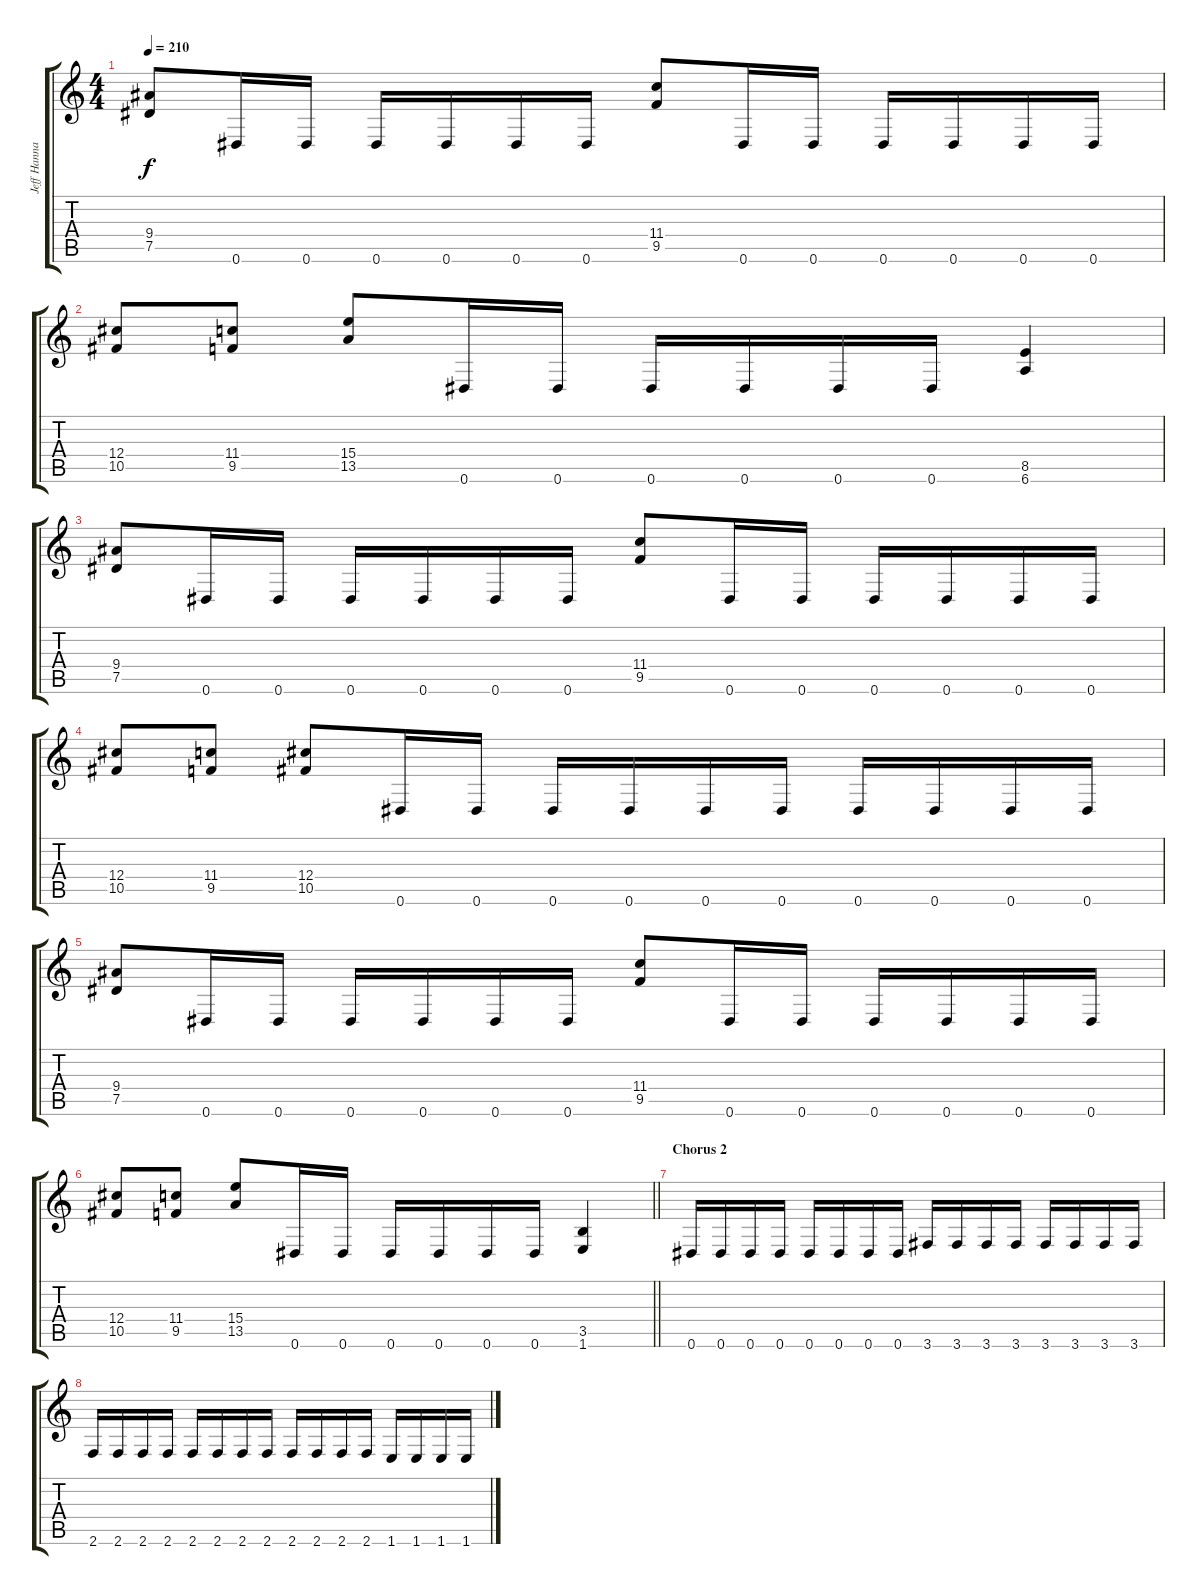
\track ("Jeff Hannamen" "Jeff Hanna") {instrument distortionguitar}
\staff {score tabs}
\tuning (Eb4 Bb3 Gb3 Db3 Ab2 Eb2) {hide}
\ts (4 4)
\tempo 210
\clef g2
\ks c
(9.4 7.5).8{dy f} 0.6.16 0.6.16 0.6.16 0.6.16 0.6.16 0.6.16 (11.4 9.5).8 0.6.16 0.6.16 0.6.16 0.6.16 0.6.16 0.6.16 |
(12.4 10.5).8 (11.4 9.5).8 (15.4 13.5).8 0.6.16 0.6.16 0.6.16 0.6.16 0.6.16 0.6.16 (8.5 6.6).4 |
(9.4 7.5).8 0.6.16 0.6.16 0.6.16 0.6.16 0.6.16 0.6.16 (11.4 9.5).8 0.6.16 0.6.16 0.6.16 0.6.16 0.6.16 0.6.16 |
(12.4 10.5).8 (11.4 9.5).8 (12.4 10.5).8 0.6.16 0.6.16 0.6.16 0.6.16 0.6.16 0.6.16 0.6.16 0.6.16 0.6.16 0.6.16 |
(9.4 7.5).8 0.6.16 0.6.16 0.6.16 0.6.16 0.6.16 0.6.16 (11.4 9.5).8 0.6.16 0.6.16 0.6.16 0.6.16 0.6.16 0.6.16 |
\barLineRight lightlight
(12.4 10.5).8 (11.4 9.5).8 (15.4 13.5).8 0.6.16 0.6.16 0.6.16 0.6.16 0.6.16 0.6.16 (3.5 1.6).4 |
\section ("" "Chorus 2")
0.6.16 0.6.16 0.6.16 0.6.16 0.6.16 0.6.16 0.6.16 0.6.16 3.6.16 3.6.16 3.6.16 3.6.16 3.6.16 3.6.16 3.6.16 3.6.16 |
2.6.16 2.6.16 2.6.16 2.6.16 2.6.16 2.6.16 2.6.16 2.6.16 2.6.16 2.6.16 2.6.16 2.6.16 1.6.16 1.6.16 1.6.16 1.6.16
